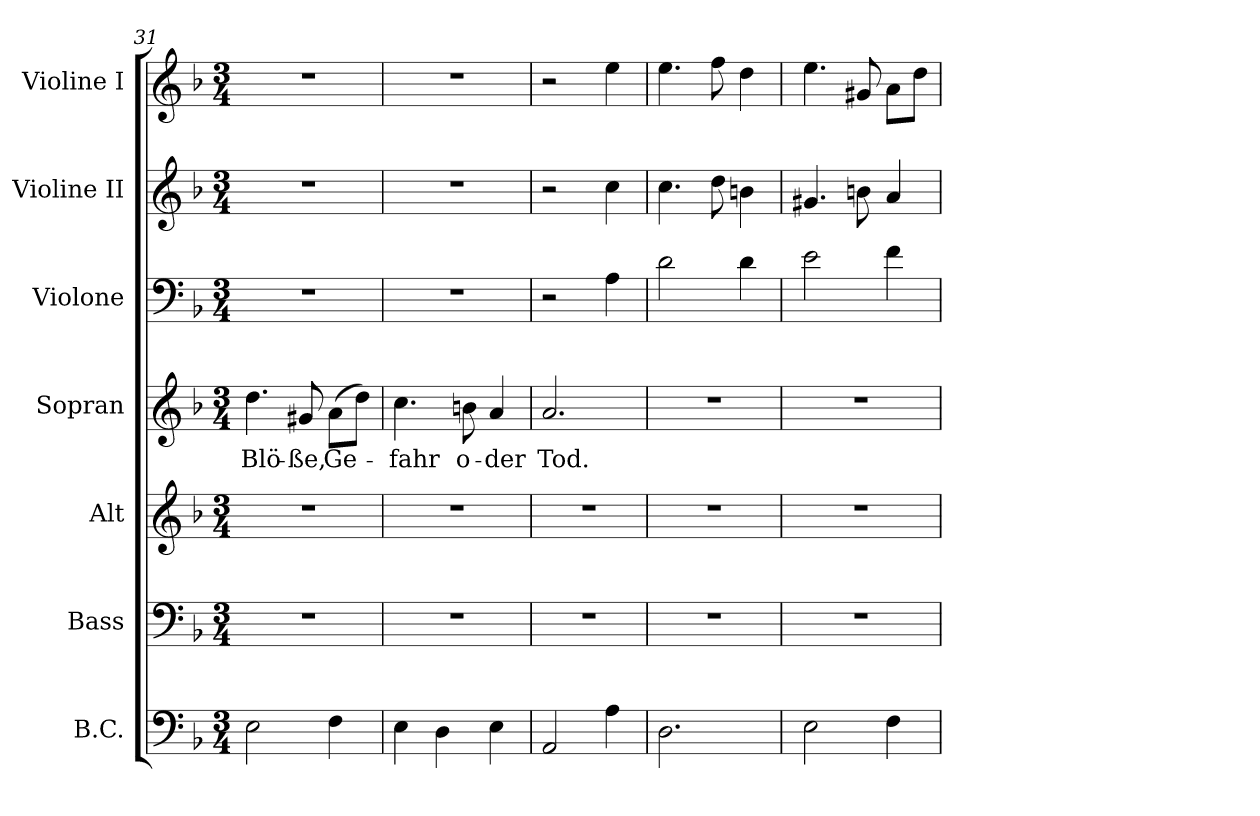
**kern	**kern	**kern	**kern	**text	**kern	**kern	**kern
*part7	*part6	*part5	*part4	*part4	*part3	*part2	*part1
*staff7	*staff6	*staff5	*staff4	*staff4	*staff3	*staff2	*staff1
*I"B.C.	*I"Bass	*I"Alt	*I"Sopran	*	*I"Violone	*I"Violine II	*I"Violine I
*	*I'B.	*I'A.	*I'S.	*	*	*I'Vln. II	*I'Vln. I
*clefF4	*clefF4	*clefG2	*clefG2	*	*clefF4	*clefG2	*clefG2
*k[b-]	*k[b-]	*k[b-]	*k[b-]	*	*k[b-]	*k[b-]	*k[b-]
*F:	*F:	*F:	*F:	*	*F:	*F:	*F:
*M3/4	*M3/4	*M3/4	*M3/4	*	*M3/4	*M3/4	*M3/4
=31	=31	=31	=31	=31	=31	=31	=31
!	!LO:N:vis=1	!LO:N:vis=1	!	!	!	!	!
!	!	!	!	!LO:LY:b:color=#000000	!LO:N:vis=1	!LO:N:vis=1	!LO:N:vis=1
2Ei\	2.r	2.r	4.ddi\	Blö-	2.r	2.r	2.r
!	!	!	!	!LO:LY:b:color=#000000	!	!	!
.	.	.	8g#Xi/	-ße,	.	.	.
!	!	!	!	!LO:LY:b:color=#000000	!	!	!
4Fi\	.	.	(8ai\L	Ge-	.	.	.
.	.	.	8ddi\J)	.	.	.	.
=32	=32	=32	=32	=32	=32	=32	=32
!	!LO:N:vis=1	!LO:N:vis=1	!	!	!	!	!
!	!	!	!	!LO:LY:b:color=#000000	!LO:N:vis=1	!LO:N:vis=1	!LO:N:vis=1
4Ei\	2.r	2.r	4.cci\	-fahr	2.r	2.r	2.r
4Di\	.	.	.	.	.	.	.
!	!	!	!	!LO:LY:b:color=#000000	!	!	!
.	.	.	8bni\	o-	.	.	.
!	!	!	!	!LO:LY:b:color=#000000	!	!	!
4Ei\	.	.	4ai/	-der	.	.	.
!!LO:LB:g=z
=33	=33	=33	=33	=33	=33	=33	=33
!	!LO:N:vis=1	!LO:N:vis=1	!	!	!	!	!
!	!	!	!	!LO:LY:b:color=#000000	!	!	!
2AAi/	2.r	2.r	2.ai/	Tod.	2r	2r	2r
4Ai\	.	.	.	.	4Ai\	4cci\	4eei\
=34	=34	=34	=34	=34	=34	=34	=34
!	!LO:N:vis=1	!LO:N:vis=1	!LO:N:vis=1	!	!	!	!
2.Di\	2.r	2.r	2.r	.	2di\	4.cci\	4.eei\
.	.	.	.	.	.	8ddi\	8ffi\
.	.	.	.	.	4di\	4bni\	4ddi\
=35	=35	=35	=35	=35	=35	=35	=35
!	!LO:N:vis=1	!LO:N:vis=1	!LO:N:vis=1	!	!	!	!
2Ei\	2.r	2.r	2.r	.	2ei\	4.g#Xi/	4.eei\
.	.	.	.	.	.	8bni\	8g#Xi/
4Fi\	.	.	.	.	4fi\	4ai/	8ai\L
.	.	.	.	.	.	.	8ddi\J
=	=	=	=	=	=	=	=
*-	*-	*-	*-	*-	*-	*-	*-
